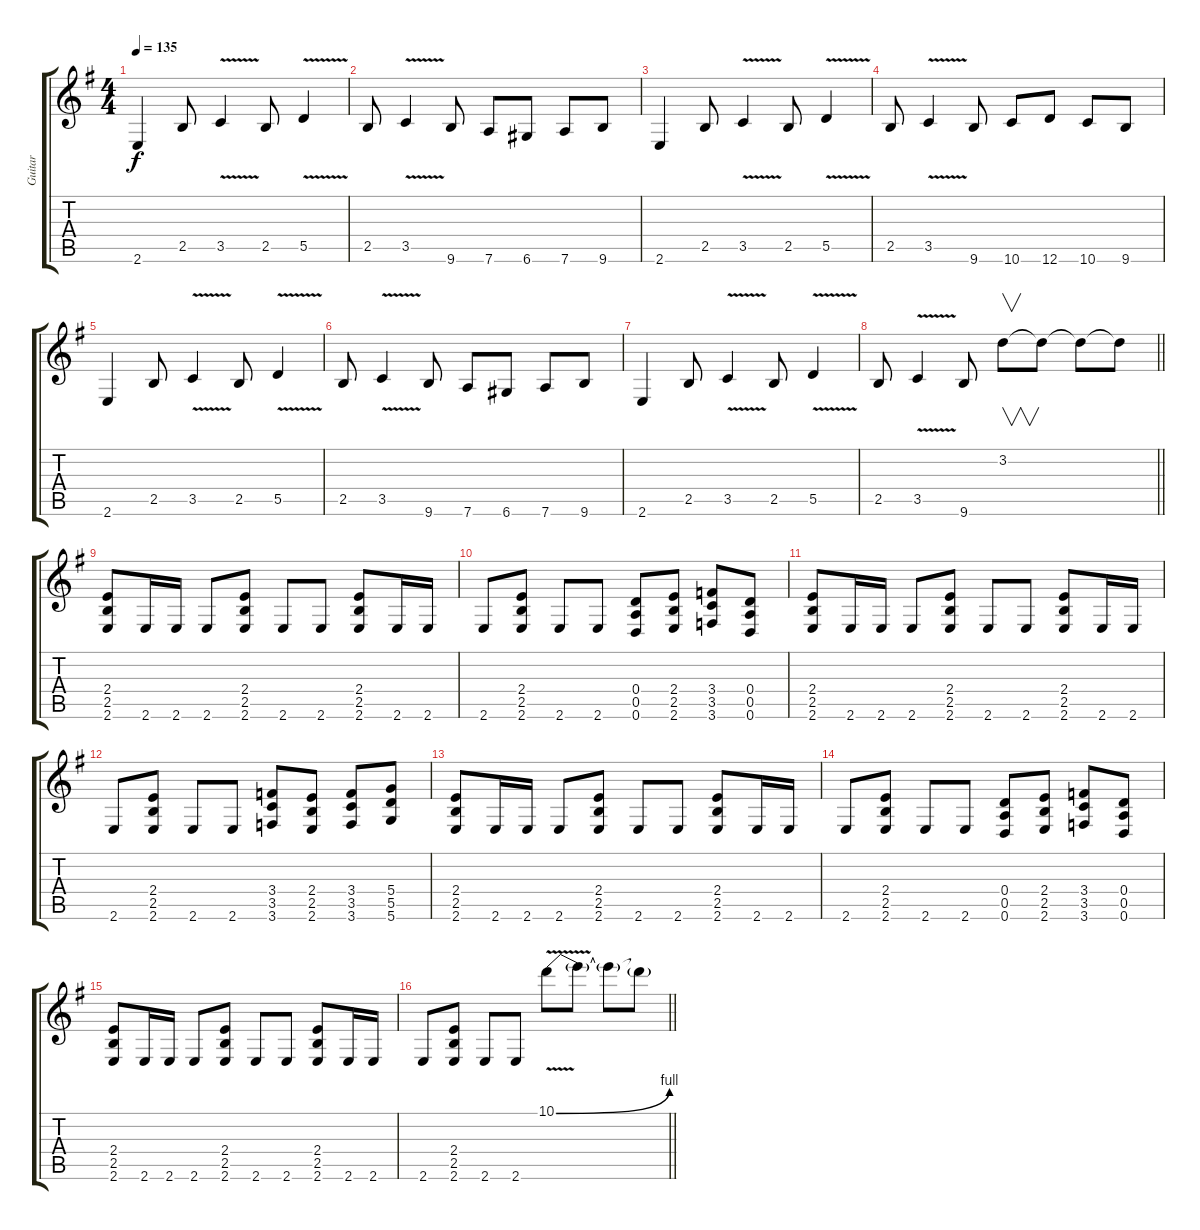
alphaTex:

\track ("Guitar" "Guitar") {instrument distortionguitar}
\staff {score tabs}
\tuning (E4 B3 G3 D3 A2 D2) {hide}
\ts (4 4)
\section ("" "")
\tempo 135
\clef g2
\ks eminor
2.6.4{dy f} 2.5.8 3.5{v}.4 2.5.8 5.5{v}.4 |
2.5.8 3.5{v}.4 9.6.8 7.6.8 6.6.8 7.6.8 9.6.8 |
2.6.4 2.5.8 3.5{v}.4 2.5.8 5.5{v}.4 |
2.5.8 3.5{v}.4 9.6.8 10.6.8 12.6.8 10.6.8 9.6.8 |
2.6.4 2.5.8 3.5{v}.4 2.5.8 5.5{v}.4 |
2.5.8 3.5{v}.4 9.6.8 7.6.8 6.6.8 7.6.8 9.6.8 |
2.6.4 2.5.8 3.5{v}.4 2.5.8 5.5{v}.4 |
\barLineRight lightlight
2.5.8 3.5{v}.4 9.6.8 3.2.8{v} 3.2{t}.8 3.2{t}.8 3.2{t}.8 |
\section ("" "")
(2.4 2.5 2.6).8 2.6.16 2.6.16 2.6.8 (2.4 2.5 2.6).8 2.6.8 2.6.8 (2.4 2.5 2.6).8 2.6.16 2.6.16 |
2.6.8 (2.4 2.5 2.6).8 2.6.8 2.6.8 (0.4 0.5 0.6).8 (2.4 2.5 2.6).8 (3.4 3.5 3.6).8 (0.4 0.5 0.6).8 |
(2.4 2.5 2.6).8 2.6.16 2.6.16 2.6.8 (2.4 2.5 2.6).8 2.6.8 2.6.8 (2.4 2.5 2.6).8 2.6.16 2.6.16 |
2.6.8 (2.4 2.5 2.6).8 2.6.8 2.6.8 (3.4 3.5 3.6).8 (2.4 2.5 2.6).8 (3.4 3.5 3.6).8 (5.4 5.5 5.6).8 |
(2.4 2.5 2.6).8 2.6.16 2.6.16 2.6.8 (2.4 2.5 2.6).8 2.6.8 2.6.8 (2.4 2.5 2.6).8 2.6.16 2.6.16 |
2.6.8 (2.4 2.5 2.6).8 2.6.8 2.6.8 (0.4 0.5 0.6).8 (2.4 2.5 2.6).8 (3.4 3.5 3.6).8 (0.4 0.5 0.6).8 |
(2.4 2.5 2.6).8 2.6.16 2.6.16 2.6.8 (2.4 2.5 2.6).8 2.6.8 2.6.8 (2.4 2.5 2.6).8 2.6.16 2.6.16 |
\barLineRight lightlight
2.6.8 (2.4 2.5 2.6).8 2.6.8 2.6.8 10.1{be (bend 0 0 60 4) v}.8 10.1{t}.8 10.1{t}.8 10.1{t}.8
